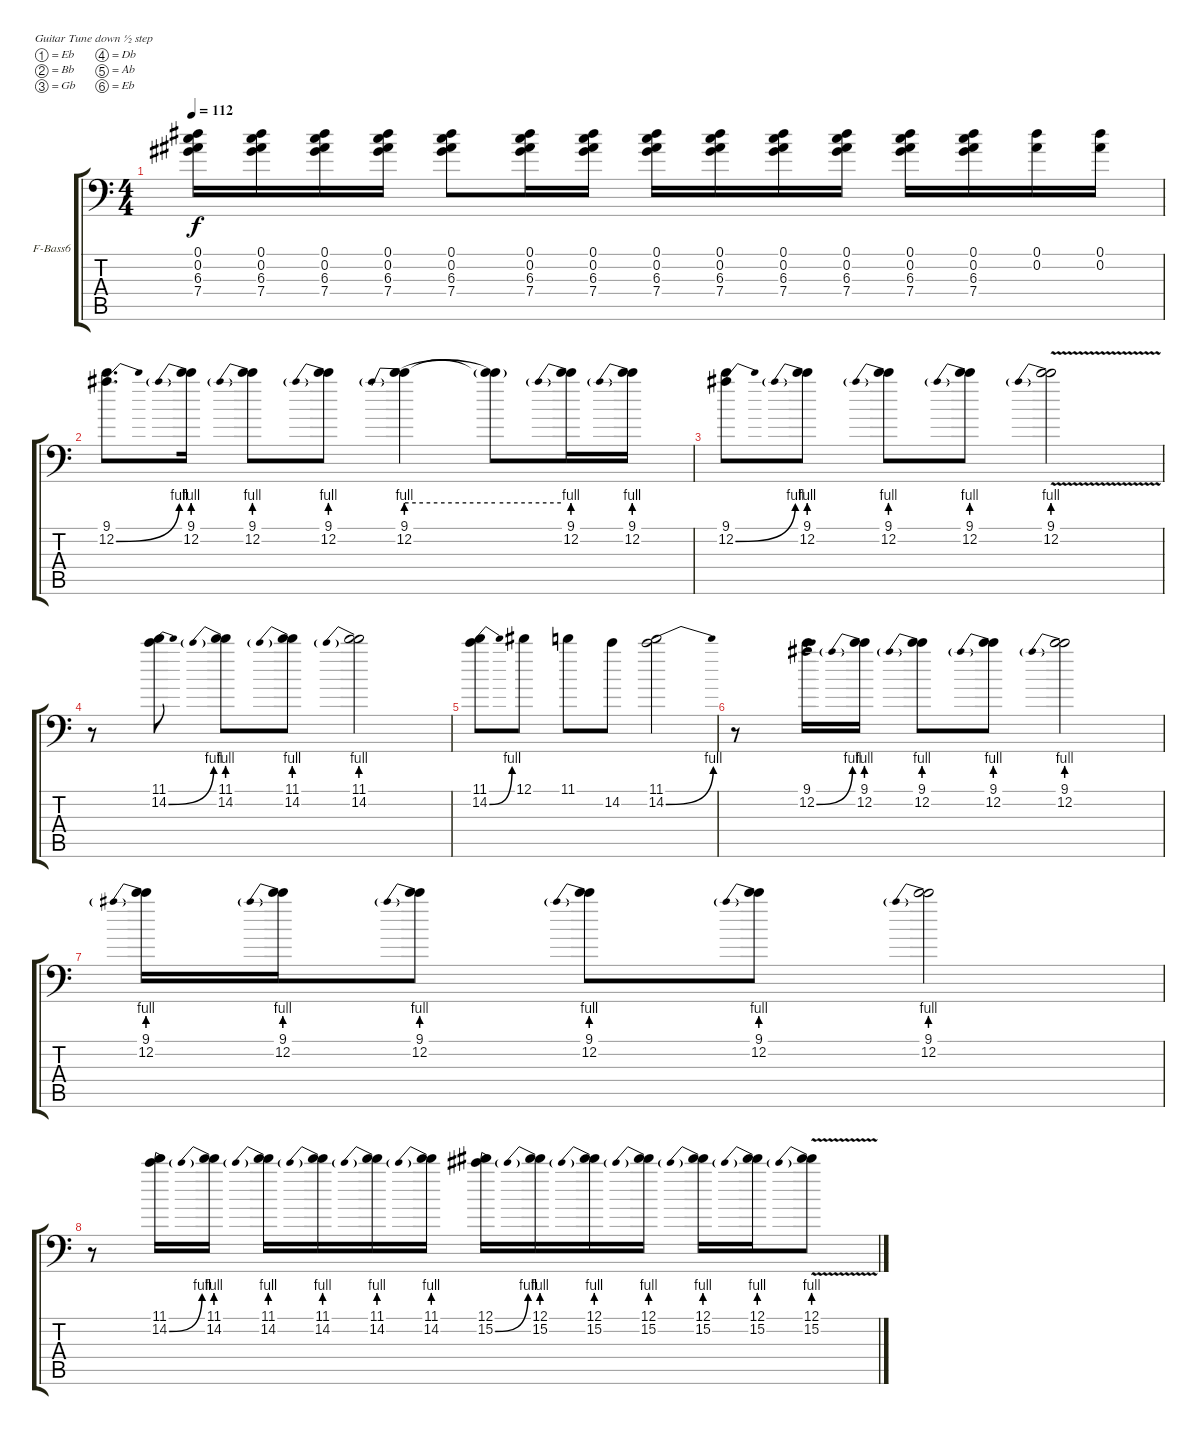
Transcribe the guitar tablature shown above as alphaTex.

\bracketExtendMode groupsimilarinstruments
\firstSystemTrackNameOrientation horizontal
\otherSystemsTrackNameOrientation horizontal
\track ("Overdub" "F-Bass6") {instrument fretlessbass}
\staff {score tabs}
\tuning (Eb4 Bb3 Gb3 Db3 Ab2 Eb2)
\ts (4 4)
\tempo 112
\clef f4
\ks c
(0.1 0.2 6.3 7.4).16{dy f} (0.1 0.2 6.3 7.4).16 (0.1 0.2 6.3 7.4).16 (0.1 0.2 6.3 7.4).16 (0.1 0.2 6.3 7.4).8 (0.1 0.2 6.3 7.4).16 (0.1 0.2 6.3 7.4).16 (0.1 0.2 6.3 7.4).16 (0.1 0.2 6.3 7.4).16 (0.1 0.2 6.3 7.4).16 (0.1 0.2 6.3 7.4).16 (0.1 0.2 6.3 7.4).16 (0.1 0.2 6.3 7.4).16 (0.1 0.2).16 (0.1 0.2).16 |
(9.1 12.2{be (bend 0 0 60 4)}).8{d} (9.1 12.2{be (prebend 0 4 60 4)}).16 (9.1 12.2{be (prebend 0 4 60 4)}).8 (9.1 12.2{be (prebend 0 4 60 4)}).8 (9.1 12.2{be (prebend 0 4 60 4)}).4 (9.1{t} 12.2{be (hold 0 4 60 4) t}).8 (9.1 12.2{be (prebend 0 4 60 4)}).16 (9.1 12.2{be (prebend 0 4 60 4)}).16 |
(9.1 12.2{be (bend 0 0 60 4)}).8 (9.1 12.2{be (prebend 0 4 60 4)}).8 (9.1 12.2{be (prebend 0 4 60 4)}).8 (9.1 12.2{be (prebend 0 4 60 4)}).8 (9.1{v} 12.2{be (prebend 0 4 60 4)}).2 |
r.8 (11.1 14.2{be (bend 0 0 60 4)}).8 (11.1 14.2{be (prebend 0 4 60 4)}).8 (11.1 14.2{be (prebend 0 4 60 4)}).8 (11.1 14.2{be (prebend 0 4 60 4)}).2 |
(11.1 14.2{be (bend 0 0 60 4)}).8 12.1.8 11.1.8 14.2.8 (11.1 14.2{be (bend 0 0 60 4)}).2 |
r.8 (9.1 12.2{be (bend 0 0 60 4)}).16 (9.1 12.2{be (prebend 0 4 60 4)}).16 (9.1 12.2{be (prebend 0 4 60 4)}).8 (9.1 12.2{be (prebend 0 4 60 4)}).8 (9.1 12.2{be (prebend 0 4 60 4)}).2 |
(9.1 12.2{be (prebend 0 4 60 4)}).16 (9.1 12.2{be (prebend 0 4 60 4)}).16 (9.1 12.2{be (prebend 0 4 60 4)}).8 (9.1 12.2{be (prebend 0 4 60 4)}).8 (9.1 12.2{be (prebend 0 4 60 4)}).8 (9.1 12.2{be (prebend 0 4 60 4)}).2 |
r.8 (11.1 14.2{be (bend 0 0 60 4)}).16 (11.1 14.2{be (prebend 0 4 60 4)}).16 (11.1 14.2{be (prebend 0 4 60 4)}).16 (11.1 14.2{be (prebend 0 4 60 4)}).16 (11.1 14.2{be (prebend 0 4 60 4)}).16 (11.1 14.2{be (prebend 0 4 60 4)}).16 (12.1 15.2{be (bend 0 0 60 4)}).16 (12.1 15.2{be (prebend 0 4 60 4)}).16 (12.1 15.2{be (prebend 0 4 60 4)}).16 (12.1 15.2{be (prebend 0 4 60 4)}).16 (12.1 15.2{be (prebend 0 4 60 4)}).16 (12.1 15.2{be (prebend 0 4 60 4)}).16 (12.1{v} 15.2{be (prebend 0 4 60 4)}).8
